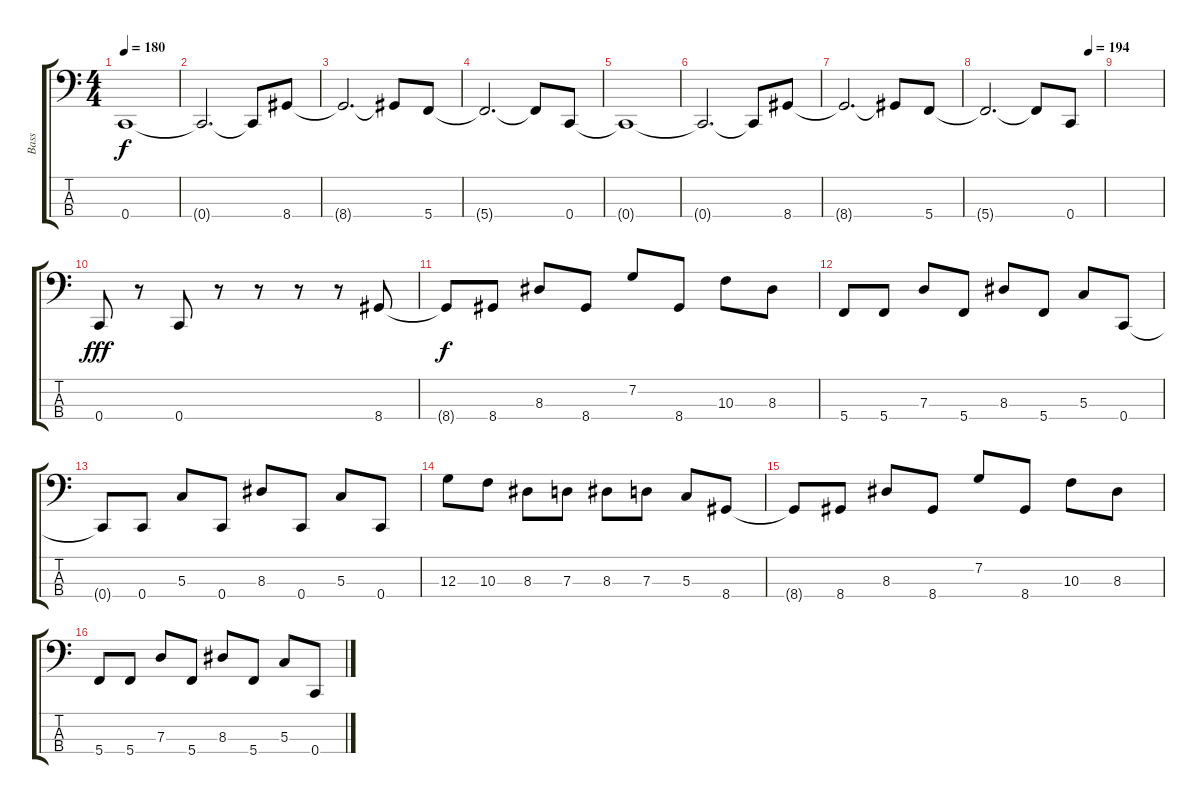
\track ("Bass" "Bass") {instrument electricbasspick}
\staff {score tabs}
\tuning (F2 C2 G1 C1) {hide}
\ts (4 4)
\tempo 180
\clef f4
\ks c
0.4{t}.1{dy f} |
0.4{t}.2{d} 0.4{t}.8 8.4.8 |
8.4{t}.2{d} 8.4{t}.8 5.4.8 |
5.4{t}.2{d} 5.4{t}.8 0.4.8 |
0.4{t}.1 |
0.4{t}.2{d} 0.4{t}.8 8.4.8 |
8.4{t}.2{d} 8.4{t}.8 5.4.8 |
\tempo (194 0.875)
5.4{t}.2{d} 5.4{t}.8 0.4.8 |
|
0.4.8{dy fff} r.8 0.4.8 r.8 r.8 r.8 r.8 8.4.8 |
8.4{t}.8{dy f} 8.4.8 8.3.8 8.4.8 7.2.8 8.4.8 10.3.8 8.3.8 |
5.4.8 5.4.8 7.3.8 5.4.8 8.3.8 5.4.8 5.3.8 0.4.8 |
0.4{t}.8 0.4.8 5.3.8 0.4.8 8.3.8 0.4.8 5.3.8 0.4.8 |
12.3.8 10.3.8 8.3.8 7.3.8 8.3.8 7.3.8 5.3.8 8.4.8 |
8.4{t}.8 8.4.8 8.3.8 8.4.8 7.2.8 8.4.8 10.3.8 8.3.8 |
5.4.8 5.4.8 7.3.8 5.4.8 8.3.8 5.4.8 5.3.8 0.4.8
